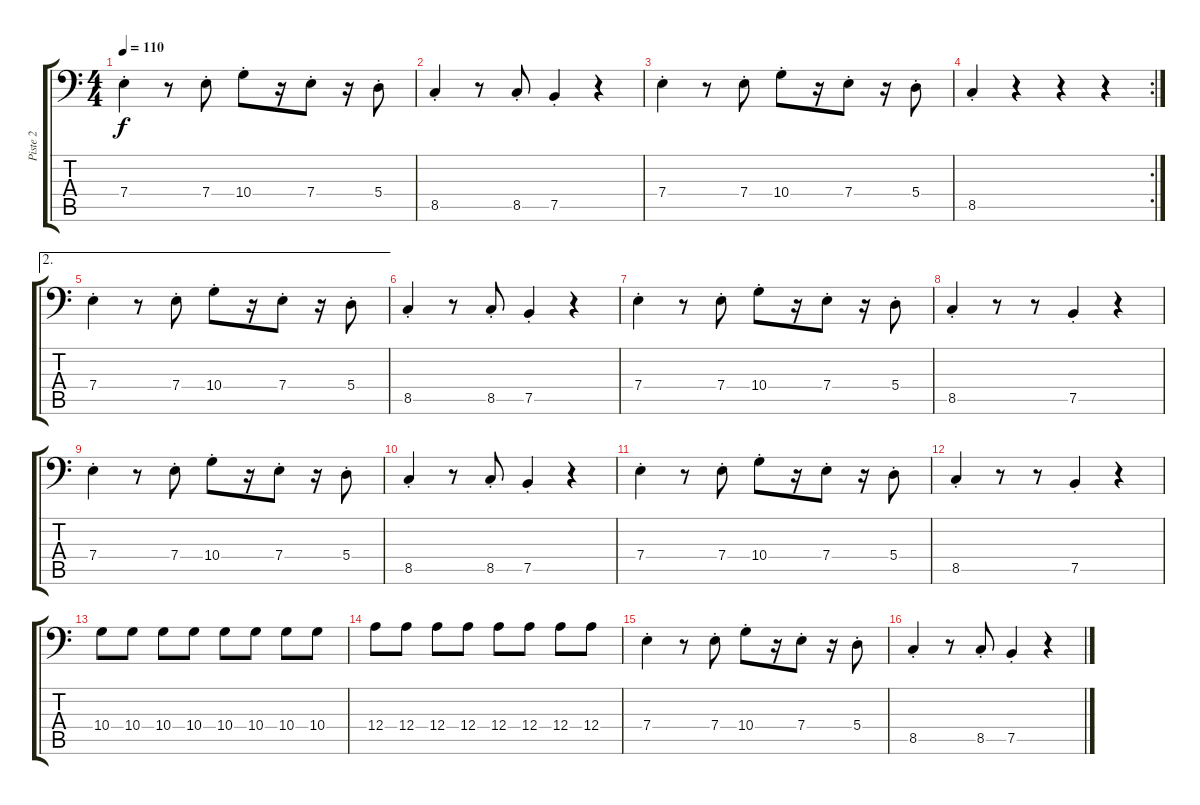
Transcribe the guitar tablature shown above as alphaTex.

\track ("Piste 2" "Piste 2") {instrument electricbassfinger}
\staff {score tabs}
\tuning (C3 G2 D2 A1 E1 B0) {hide}
\ts (4 4)
\tempo 110
\clef f4
\ks c
7.4{st}.4{dy f} r.8 7.4{st}.8 10.4{st}.8 r.16 7.4{st}.8 r.16 5.4{st}.8 |
8.5{st}.4 r.8 8.5{st}.8 7.5{st}.4 r.4 |
7.4{st}.4 r.8 7.4{st}.8 10.4{st}.8 r.16 7.4{st}.8 r.16 5.4{st}.8 |
\rc 2
8.5{st}.4 r.4 r.4 r.4 |
\ae 2
7.4{st}.4 r.8 7.4{st}.8 10.4{st}.8 r.16 7.4{st}.8 r.16 5.4{st}.8 |
8.5{st}.4 r.8 8.5{st}.8 7.5{st}.4 r.4 |
7.4{st}.4 r.8 7.4{st}.8 10.4{st}.8 r.16 7.4{st}.8 r.16 5.4{st}.8 |
8.5{st}.4 r.8 r.8 7.5{st}.4 r.4 |
7.4{st}.4 r.8 7.4{st}.8 10.4{st}.8 r.16 7.4{st}.8 r.16 5.4{st}.8 |
8.5{st}.4 r.8 8.5{st}.8 7.5{st}.4 r.4 |
7.4{st}.4 r.8 7.4{st}.8 10.4{st}.8 r.16 7.4{st}.8 r.16 5.4{st}.8 |
8.5{st}.4 r.8 r.8 7.5{st}.4 r.4 |
10.4.8 10.4.8 10.4.8 10.4.8 10.4.8 10.4.8 10.4.8 10.4.8 |
12.4.8 12.4.8 12.4.8 12.4.8 12.4.8 12.4.8 12.4.8 12.4.8 |
7.4{st}.4 r.8 7.4{st}.8 10.4{st}.8 r.16 7.4{st}.8 r.16 5.4{st}.8 |
8.5{st}.4 r.8 8.5{st}.8 7.5{st}.4 r.4
